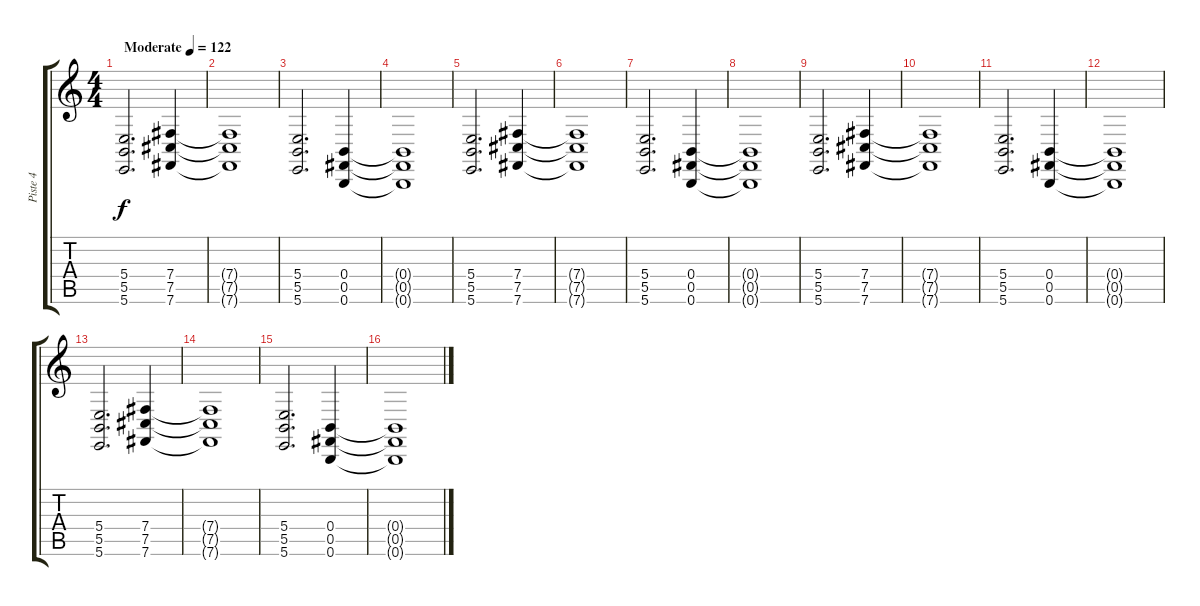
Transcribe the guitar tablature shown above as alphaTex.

\track ("Piste 4" "Piste 4") {instrument synthstrings2}
\staff {score tabs}
\tuning (Db4 Ab3 E3 B2 Gb2 B1) {hide}
\ts (4 4)
\tempo (122 "Moderate")
\clef g2
\ks c
(5.4 5.5 5.6).2{d dy f instrument synthstrings2} (7.4 7.5 7.6).4 |
(7.4{t} 7.5{t} 7.6{t}).1 |
(5.4 5.5 5.6).2{d} (0.4 0.5 0.6).4 |
(0.4{t} 0.5{t} 0.6{t}).1 |
(5.4 5.5 5.6).2{d} (7.4 7.5 7.6).4 |
(7.4{t} 7.5{t} 7.6{t}).1 |
(5.4 5.5 5.6).2{d} (0.4 0.5 0.6).4 |
(0.4{t} 0.5{t} 0.6{t}).1 |
(5.4 5.5 5.6).2{d} (7.4 7.5 7.6).4 |
(7.4{t} 7.5{t} 7.6{t}).1 |
(5.4 5.5 5.6).2{d} (0.4 0.5 0.6).4 |
(0.4{t} 0.5{t} 0.6{t}).1 |
(5.4 5.5 5.6).2{d} (7.4 7.5 7.6).4 |
(7.4{t} 7.5{t} 7.6{t}).1 |
(5.4 5.5 5.6).2{d} (0.4 0.5 0.6).4 |
(0.4{t} 0.5{t} 0.6{t}).1
